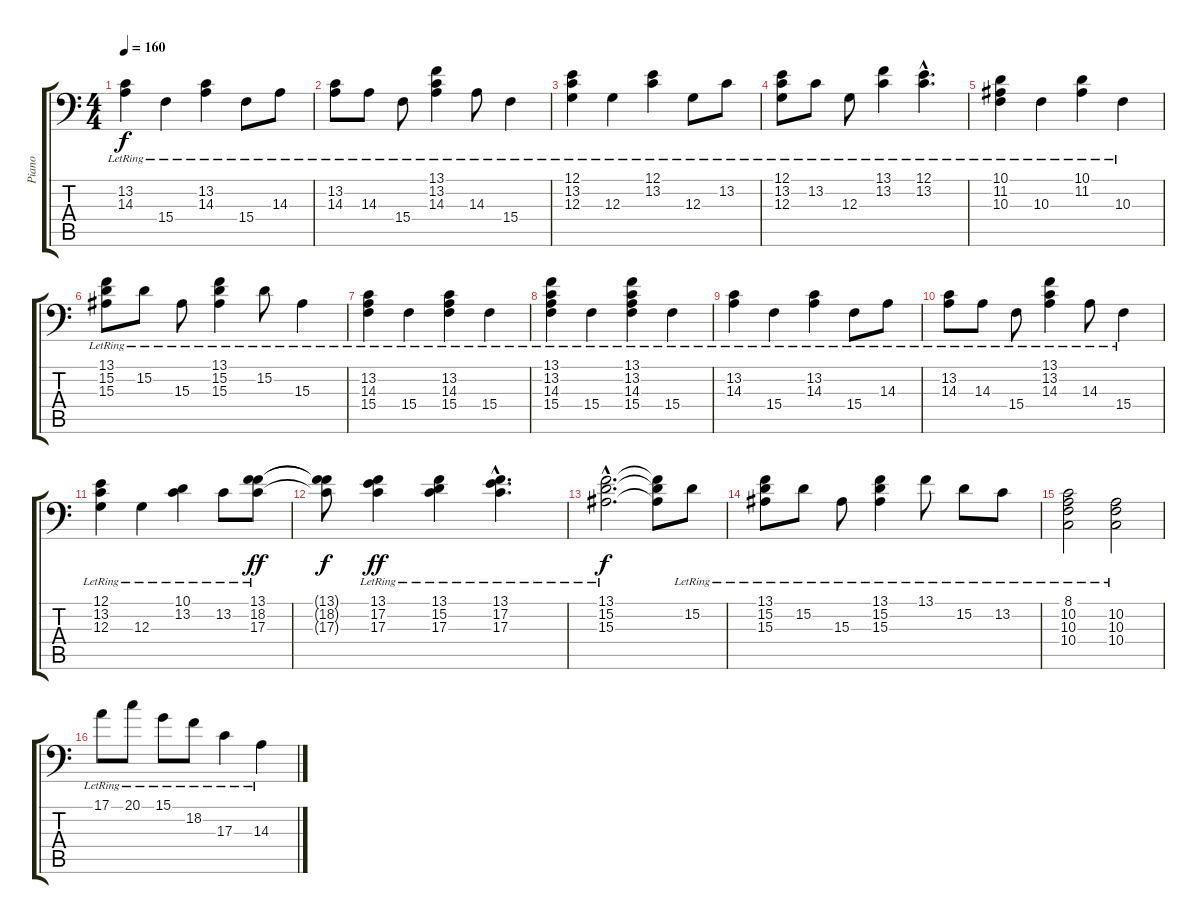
\track ("Piano" "Piano") {instrument brightacousticpiano}
\staff {score tabs}
\tuning (E3 B2 G2 D2 A1 E1) {hide}
\ts (4 4)
\section ("" "")
\tempo 160
\clef f4
\ks c
(13.2{lr} 14.3{lr}).4{dy f} 15.4{lr}.4 (13.2{lr} 14.3{lr}).4 15.4{lr}.8 14.3{lr}.8 |
(13.2{lr} 14.3{lr}).8 14.3{lr}.8 15.4{lr}.8 (13.1{lr} 13.2{lr} 14.3{lr}).4 14.3{lr}.8 15.4{lr}.4 |
(12.1{lr} 13.2{lr} 12.3{lr}).4 12.3{lr}.4 (12.1{lr} 13.2{lr}).4 12.3{lr}.8 13.2{lr}.8 |
(12.1{lr} 13.2{lr} 12.3{lr}).8 13.2{lr}.8 12.3{lr}.8 (13.1{lr} 13.2{lr}).4 (12.1{hac lr} 13.2{hac lr}).4{d} |
(10.1{lr} 11.2{lr} 10.3{lr}).4 10.3{lr}.4 (10.1{lr} 11.2{lr}).4 10.3{lr}.4 |
(13.1{lr} 15.2{lr} 15.3{lr}).8 15.2{lr}.8 15.3{lr}.8 (13.1{lr} 15.2{lr} 15.3{lr}).4 15.2{lr}.8 15.3{lr}.4 |
(13.2{lr} 14.3{lr} 15.4{lr}).4 15.4{lr}.4 (13.2{lr} 14.3{lr} 15.4{lr}).4 15.4{lr}.4 |
(13.1{lr} 13.2{lr} 14.3{lr} 15.4{lr}).4 15.4{lr}.4 (13.1{lr} 13.2{lr} 14.3{lr} 15.4{lr}).4 15.4{lr}.4 |
(13.2{lr} 14.3{lr}).4 15.4{lr}.4 (13.2{lr} 14.3{lr}).4 15.4{lr}.8 14.3{lr}.8 |
(13.2{lr} 14.3{lr}).8 14.3{lr}.8 15.4{lr}.8 (13.1{lr} 13.2{lr} 14.3{lr}).4 14.3{lr}.8 15.4{lr}.4 |
(12.1{lr} 13.2{lr} 12.3{lr}).4 12.3{lr}.4 (10.1{lr} 13.2{lr}).4 13.2{lr}.8 (13.1{lr} 18.2{lr} 17.3{lr}).8{dy ff} |
(13.1{t} 18.2{t} 17.3{t}).8{dy f} (13.1{lr} 17.2{lr} 17.3{lr}).4{dy ff} (13.1{lr} 15.2{lr} 17.3{lr}).4 (13.1{hac lr} 17.2{hac lr} 17.3{hac lr}).4{d} |
(13.1{hac lr} 15.2{hac lr} 15.3{hac lr}).2{d dy f} (13.1{t} 15.2{t} 15.3{t}).8 15.2{lr}.8 |
(13.1{lr} 15.2{lr} 15.3{lr}).8 15.2{lr}.8 15.3{lr}.8 (13.1{lr} 15.2{lr} 15.3{lr}).4 13.1{lr}.8 15.2{lr}.8 13.2{lr}.8 |
(8.1{lr} 10.2{lr} 10.3{lr} 10.4{lr}).2 (10.2{lr} 10.3{lr} 10.4{lr}).2 |
17.1{lr}.8 20.1{lr}.8 15.1{lr}.8 18.2{lr}.8 17.3{lr}.4 14.3{lr}.4
